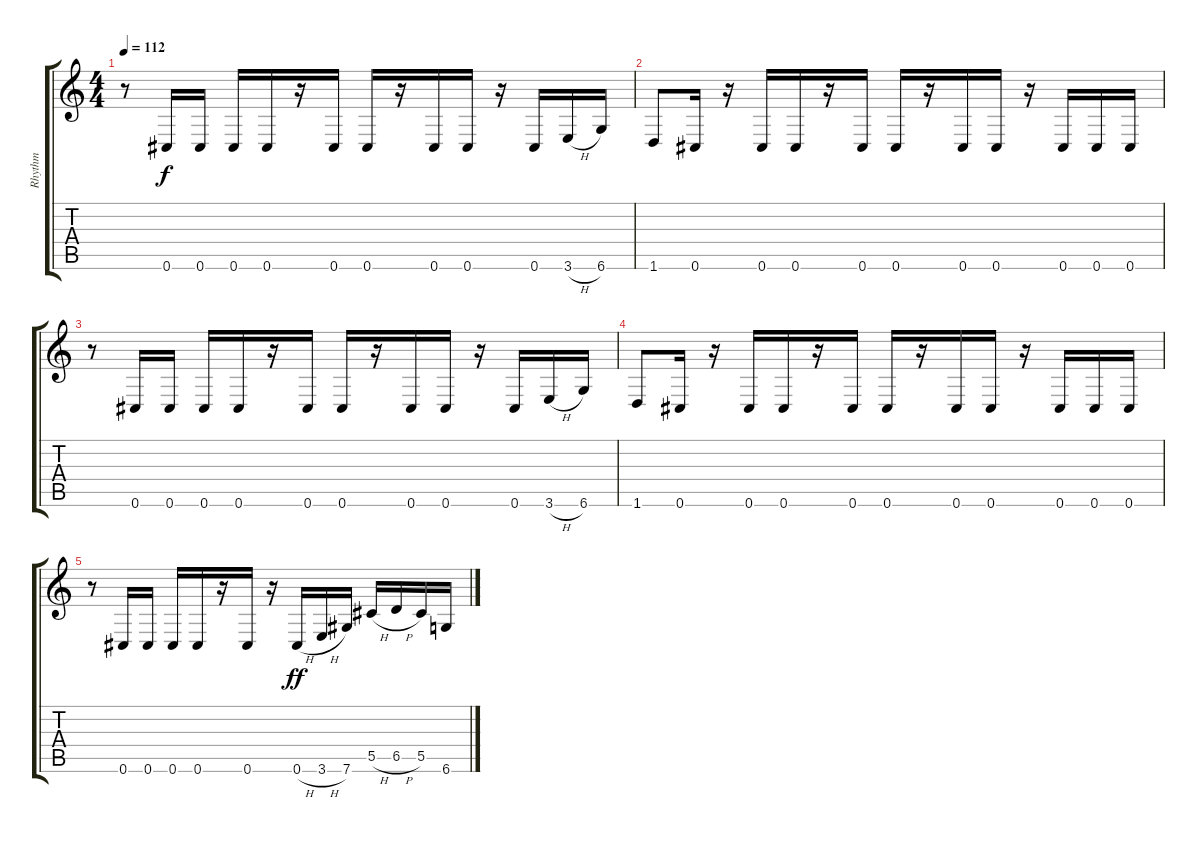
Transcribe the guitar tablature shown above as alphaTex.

\track ("Rhythm" "Rhythm") {instrument electricguitarclean}
\staff {score tabs}
\tuning (Eb4 Bb3 Gb3 Db3 Ab2 Db2) {hide}
\ts (4 4)
\tempo 112
\clef g2
\ks c
r.8{dy f} 0.6.16 0.6.16 0.6.16 0.6.16 r.16 0.6.16 0.6.16 r.16 0.6.16 0.6.16 r.16 0.6.16 3.6{h}.16 6.6.16 |
1.6.8 0.6.16 r.16 0.6.16 0.6.16 r.16 0.6.16 0.6.16 r.16 0.6.16 0.6.16 r.16 0.6.16 0.6.16 0.6.16 |
r.8 0.6.16 0.6.16 0.6.16 0.6.16 r.16 0.6.16 0.6.16 r.16 0.6.16 0.6.16 r.16 0.6.16 3.6{h}.16 6.6.16 |
1.6.8 0.6.16 r.16 0.6.16 0.6.16 r.16 0.6.16 0.6.16 r.16 0.6.16 0.6.16 r.16 0.6.16 0.6.16 0.6.16 |
r.8 0.6.16 0.6.16 0.6.16 0.6.16 r.16 0.6.16 r.16 0.6{h}.16{dy ff} 3.6{h}.16 7.6.16 5.5{h}.16 6.5{h}.16 5.5.16 6.6.16
